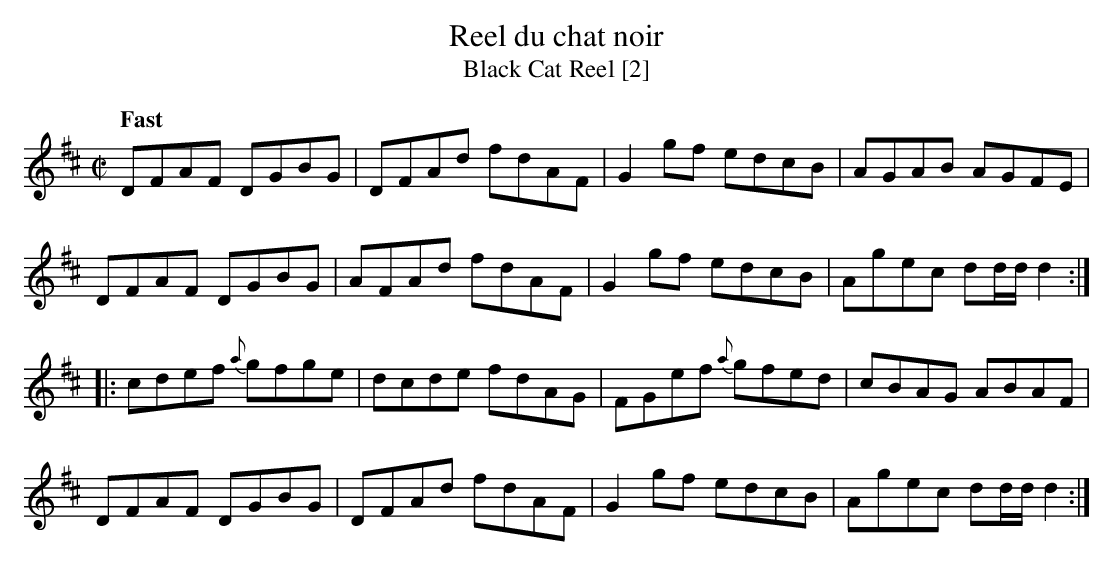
X:1
T:Reel du chat noir
T:Black Cat Reel [2]
M:C|
L:1/8
Q:"Fast"
K:D
DFAF DGBG|DFAd fdAF|G2 gf edcB|AGAB  AGFE|
DFAF DGBG|AFAd fdAF|G2 gf edcB|Agec dd/d/ d2:|
|:cdef {a}gfge|dcde fdAG|FGef {a}gfed|cBAG ABAF|
DFAF DGBG|DFAd fdAF|G2 gf edcB|Agec dd/d/ d2:|
